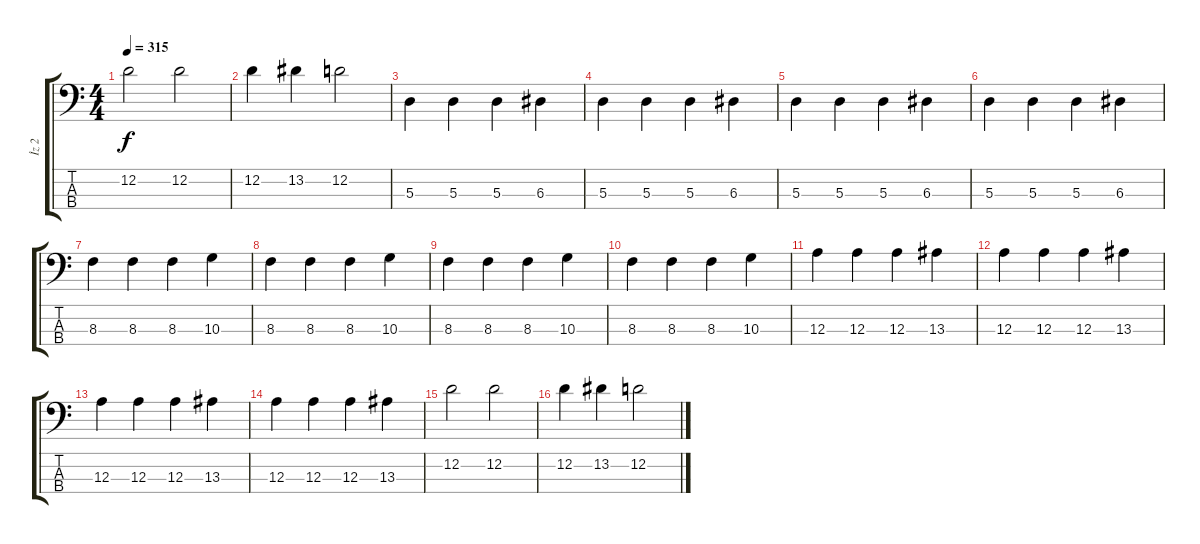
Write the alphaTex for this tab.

\track ("İz 2" "İz 2") {instrument electricbassfinger}
\staff {score tabs}
\tuning (G2 D2 A1 E1) {hide}
\ts (4 4)
\tempo 315
\clef f4
\ks c
12.2.2{dy f} 12.2.2 |
12.2.4 13.2.4 12.2.2 |
5.3.4 5.3.4 5.3.4 6.3.4 |
5.3.4 5.3.4 5.3.4 6.3.4 |
5.3.4 5.3.4 5.3.4 6.3.4 |
5.3.4 5.3.4 5.3.4 6.3.4 |
8.3.4 8.3.4 8.3.4 10.3.4 |
8.3.4 8.3.4 8.3.4 10.3.4 |
8.3.4 8.3.4 8.3.4 10.3.4 |
8.3.4 8.3.4 8.3.4 10.3.4 |
12.3.4 12.3.4 12.3.4 13.3.4 |
12.3.4 12.3.4 12.3.4 13.3.4 |
12.3.4 12.3.4 12.3.4 13.3.4 |
12.3.4 12.3.4 12.3.4 13.3.4 |
12.2.2 12.2.2 |
12.2.4 13.2.4 12.2.2
